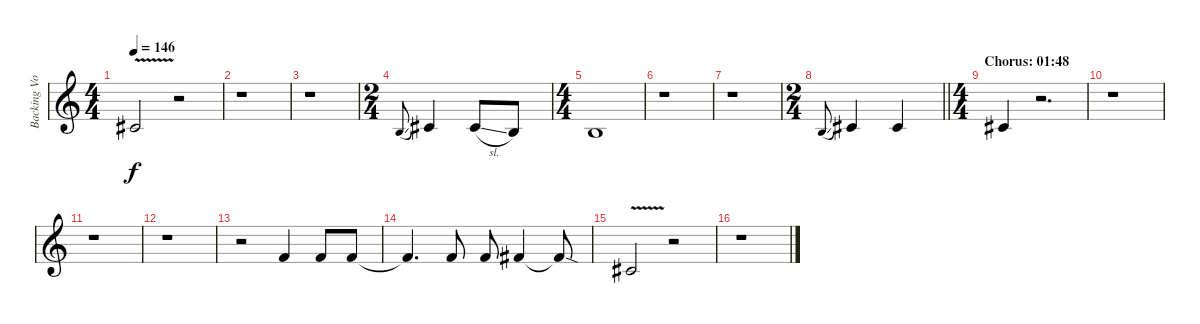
\track ("Backing Vocals" "Backing Vo") {instrument lead2sawtooth}
\staff {score}
\tuning (E4 B3 G3 D3 A2 E2) {hide}
\ts (4 4)
\tempo 146
\clef g2
\ks c
6.3{v}.2{dy f} r.2 |
r.1 |
r.1 |
\ts (2 4)
4.3{sl}.8{gr onbeat} 6.3.4 6.3{sl}.8 4.3.8 |
\ts (4 4)
4.3{be (custom 0 0 2 10 6 10 11 4 31 4 60 0)}.1 |
r.1 |
r.1 |
\ts (2 4)
\barLineRight lightlight
4.3{sl}.8{gr onbeat} 6.3.4 6.3.4 |
\ts (4 4)
\section ("" "Chorus: 01:48")
6.3.4 r.2{d} |
r.1 |
r.1 |
r.1 |
r.2 10.3.4{volume 8} 10.3.8 10.3.8 |
10.3{t}.4{d} 10.3.8 10.3.8 11.3.4 11.3{sod t}.8 |
6.3{v}.2 r.2 |
r.1
